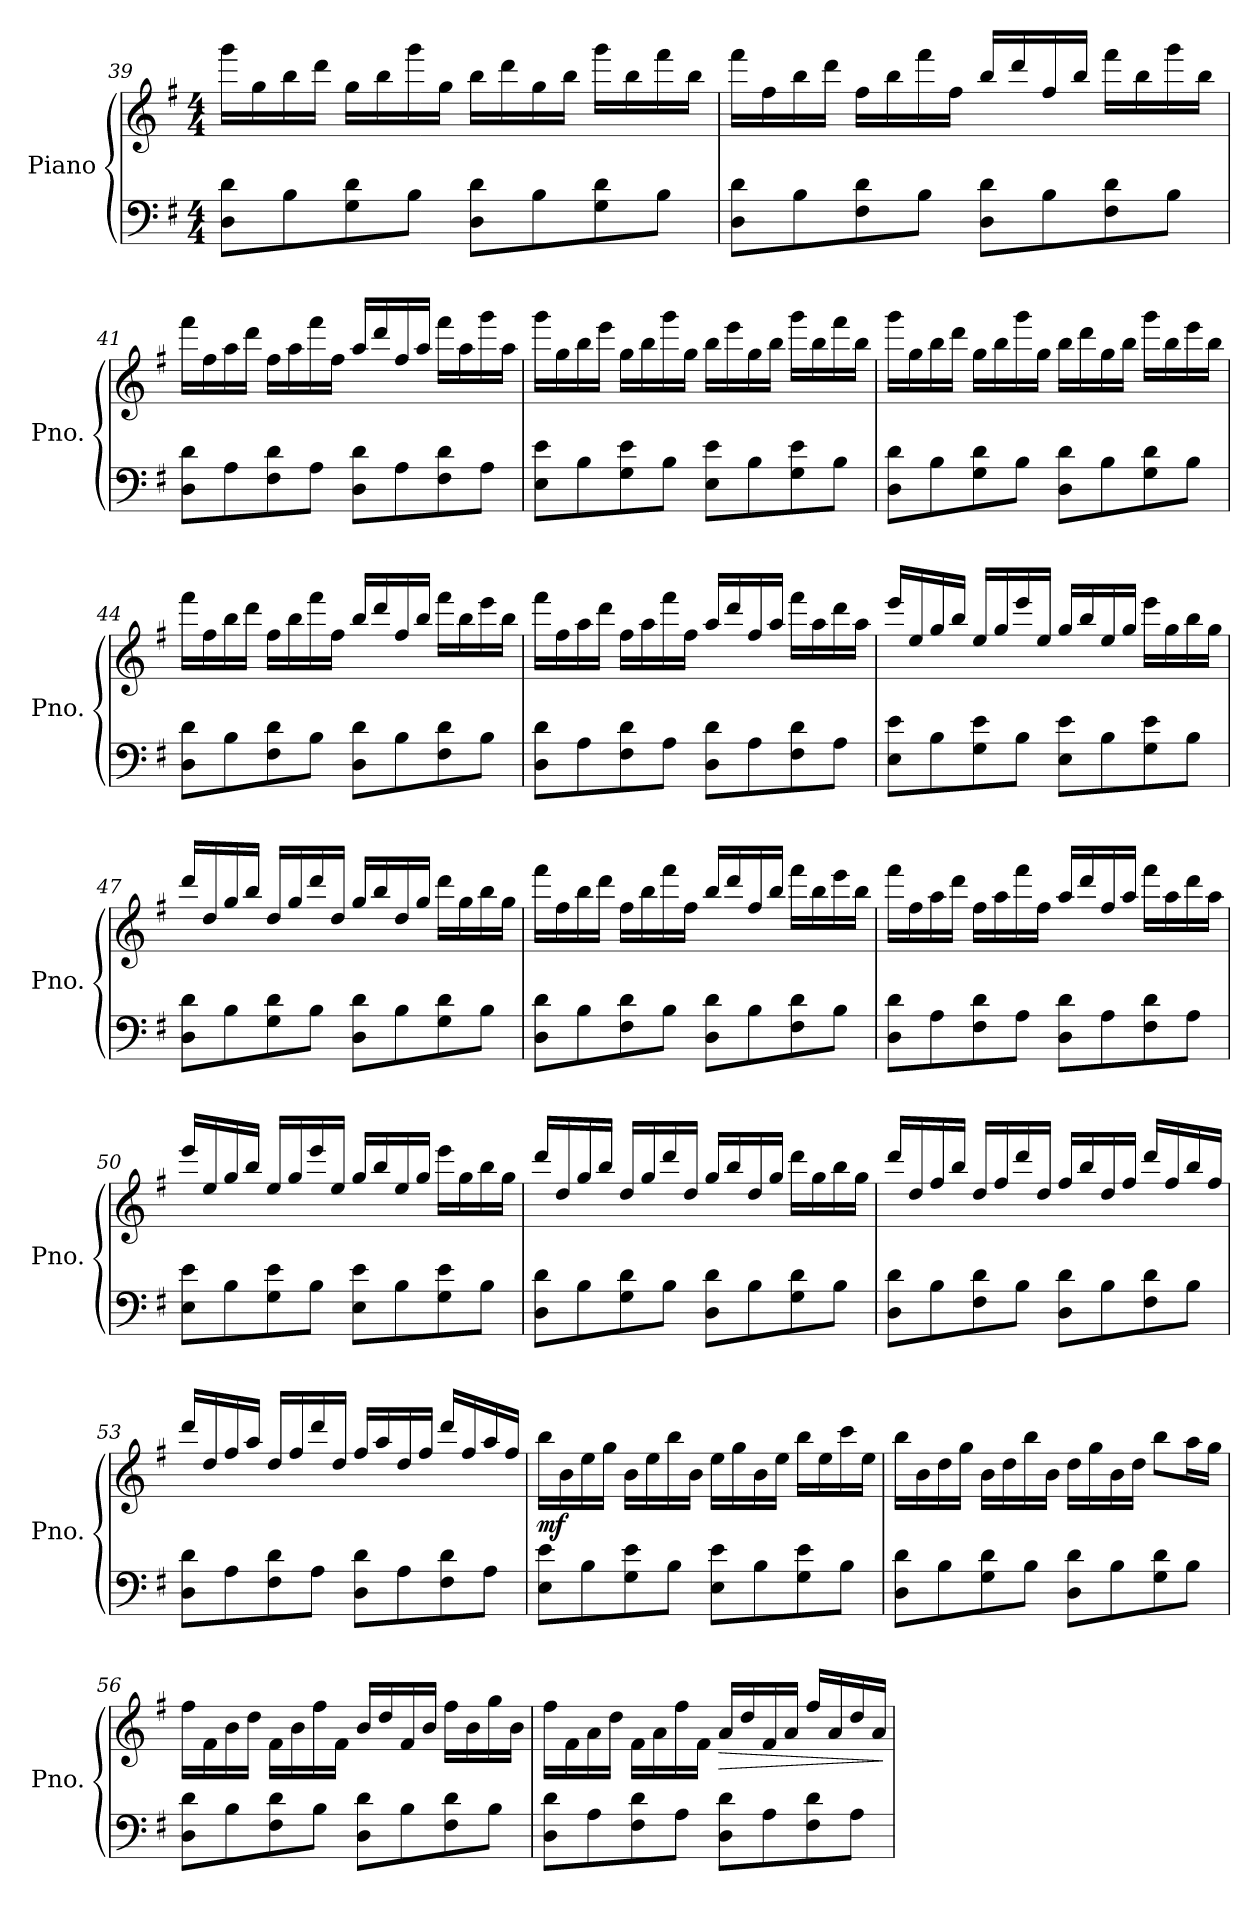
**kern	**kern	**dynam
*part1	*part1	*part1
*staff2	*staff1	*staff1/2
*I"Piano	*	*
*I'Pno.	*	*
!!LO:LB:g=z
*clefF4	*clefG2	*
*k[f#]	*k[f#]	*
*M4/4	*M4/4	*
=39	=39	=39
8D\ 8d\L	16ggg\LL	.
.	16gg\	.
8B\	16bb\	.
.	16ddd\JJ	.
8G\ 8d\	16gg\LL	.
.	16bb\	.
8B\J	16ggg\	.
.	16gg\JJ	.
8D\ 8d\L	16bb\LL	.
.	16ddd\	.
8B\	16gg\	.
.	16bb\JJ	.
8G\ 8d\	16ggg\LL	.
.	16bb\	.
8B\J	16fff#\	.
.	16bb\JJ	.
=40	=40	=40
8D\ 8d\L	16fff#\LL	.
.	16ff#\	.
8B\	16bb\	.
.	16ddd\JJ	.
8F#\ 8d\	16ff#\LL	.
.	16bb\	.
8B\J	16fff#\	.
.	16ff#\JJ	.
8D\ 8d\L	16bb/LL	.
.	16ddd/	.
8B\	16ff#/	.
.	16bb/JJ	.
8F#\ 8d\	16fff#\LL	.
.	16bb\	.
8B\J	16ggg\	.
.	16bb\JJ	.
!!LO:LB:g=z
=41	=41	=41
8D\ 8d\L	16fff#\LL	.
.	16ff#\	.
8A\	16aa\	.
.	16ddd\JJ	.
8F#\ 8d\	16ff#\LL	.
.	16aa\	.
8A\J	16fff#\	.
.	16ff#\JJ	.
8D\ 8d\L	16aa/LL	.
.	16ddd/	.
8A\	16ff#/	.
.	16aa/JJ	.
8F#\ 8d\	16fff#\LL	.
.	16aa\	.
8A\J	16ggg\	.
.	16aa\JJ	.
=42	=42	=42
8E\ 8e\L	16ggg\LL	.
.	16gg\	.
8B\	16bb\	.
.	16eee\JJ	.
8G\ 8e\	16gg\LL	.
.	16bb\	.
8B\J	16ggg\	.
.	16gg\JJ	.
8E\ 8e\L	16bb\LL	.
.	16eee\	.
8B\	16gg\	.
.	16bb\JJ	.
8G\ 8e\	16ggg\LL	.
.	16bb\	.
8B\J	16fff#\	.
.	16bb\JJ	.
!!LO:LB:g=z
=43	=43	=43
8D\ 8d\L	16ggg\LL	.
.	16gg\	.
8B\	16bb\	.
.	16ddd\JJ	.
8G\ 8d\	16gg\LL	.
.	16bb\	.
8B\J	16ggg\	.
.	16gg\JJ	.
8D\ 8d\L	16bb\LL	.
.	16ddd\	.
8B\	16gg\	.
.	16bb\JJ	.
8G\ 8d\	16ggg\LL	.
.	16bb\	.
8B\J	16eee\	.
.	16bb\JJ	.
=44	=44	=44
8D\ 8d\L	16fff#\LL	.
.	16ff#\	.
8B\	16bb\	.
.	16ddd\JJ	.
8F#\ 8d\	16ff#\LL	.
.	16bb\	.
8B\J	16fff#\	.
.	16ff#\JJ	.
8D\ 8d\L	16bb/LL	.
.	16ddd/	.
8B\	16ff#/	.
.	16bb/JJ	.
8F#\ 8d\	16fff#\LL	.
.	16bb\	.
8B\J	16eee\	.
.	16bb\JJ	.
!!LO:PB:g=z
=45	=45	=45
8D\ 8d\L	16fff#\LL	.
.	16ff#\	.
8A\	16aa\	.
.	16ddd\JJ	.
8F#\ 8d\	16ff#\LL	.
.	16aa\	.
8A\J	16fff#\	.
.	16ff#\JJ	.
8D\ 8d\L	16aa/LL	.
.	16ddd/	.
8A\	16ff#/	.
.	16aa/JJ	.
8F#\ 8d\	16fff#\LL	.
.	16aa\	.
8A\J	16ddd\	.
.	16aa\JJ	.
=46	=46	=46
8E\ 8e\L	16eee/LL	.
.	16ee/	.
8B\	16gg/	.
.	16bb/JJ	.
8G\ 8e\	16ee/LL	.
.	16gg/	.
8B\J	16eee/	.
.	16ee/JJ	.
8E\ 8e\L	16gg/LL	.
.	16bb/	.
8B\	16ee/	.
.	16gg/JJ	.
8G\ 8e\	16eee\LL	.
.	16gg\	.
8B\J	16bb\	.
.	16gg\JJ	.
!!LO:LB:g=z
=47	=47	=47
8D\ 8d\L	16ddd/LL	.
.	16dd/	.
8B\	16gg/	.
.	16bb/JJ	.
8G\ 8d\	16dd/LL	.
.	16gg/	.
8B\J	16ddd/	.
.	16dd/JJ	.
8D\ 8d\L	16gg/LL	.
.	16bb/	.
8B\	16dd/	.
.	16gg/JJ	.
8G\ 8d\	16ddd\LL	.
.	16gg\	.
8B\J	16bb\	.
.	16gg\JJ	.
=48	=48	=48
8D\ 8d\L	16fff#\LL	.
.	16ff#\	.
8B\	16bb\	.
.	16ddd\JJ	.
8F#\ 8d\	16ff#\LL	.
.	16bb\	.
8B\J	16fff#\	.
.	16ff#\JJ	.
8D\ 8d\L	16bb/LL	.
.	16ddd/	.
8B\	16ff#/	.
.	16bb/JJ	.
8F#\ 8d\	16fff#\LL	.
.	16bb\	.
8B\J	16eee\	.
.	16bb\JJ	.
!!LO:LB:g=z
=49	=49	=49
8D\ 8d\L	16fff#\LL	.
.	16ff#\	.
8A\	16aa\	.
.	16ddd\JJ	.
8F#\ 8d\	16ff#\LL	.
.	16aa\	.
8A\J	16fff#\	.
.	16ff#\JJ	.
8D\ 8d\L	16aa/LL	.
.	16ddd/	.
8A\	16ff#/	.
.	16aa/JJ	.
8F#\ 8d\	16fff#\LL	.
.	16aa\	.
8A\J	16ddd\	.
.	16aa\JJ	.
=50	=50	=50
8E\ 8e\L	16eee/LL	.
.	16ee/	.
8B\	16gg/	.
.	16bb/JJ	.
8G\ 8e\	16ee/LL	.
.	16gg/	.
8B\J	16eee/	.
.	16ee/JJ	.
8E\ 8e\L	16gg/LL	.
.	16bb/	.
8B\	16ee/	.
.	16gg/JJ	.
8G\ 8e\	16eee\LL	.
.	16gg\	.
8B\J	16bb\	.
.	16gg\JJ	.
!!LO:LB:g=z
=51	=51	=51
8D\ 8d\L	16ddd/LL	.
.	16dd/	.
8B\	16gg/	.
.	16bb/JJ	.
8G\ 8d\	16dd/LL	.
.	16gg/	.
8B\J	16ddd/	.
.	16dd/JJ	.
8D\ 8d\L	16gg/LL	.
.	16bb/	.
8B\	16dd/	.
.	16gg/JJ	.
8G\ 8d\	16ddd\LL	.
.	16gg\	.
8B\J	16bb\	.
.	16gg\JJ	.
=52	=52	=52
8D\ 8d\L	16ddd/LL	.
.	16dd/	.
8B\	16ff#/	.
.	16bb/JJ	.
8F#\ 8d\	16dd/LL	.
.	16ff#/	.
8B\J	16ddd/	.
.	16dd/JJ	.
8D\ 8d\L	16ff#/LL	.
.	16bb/	.
8B\	16dd/	.
.	16ff#/JJ	.
8F#\ 8d\	16ddd/LL	.
.	16ff#/	.
8B\J	16bb/	.
.	16ff#/JJ	.
!!LO:LB:g=z
=53	=53	=53
8D\ 8d\L	16ddd/LL	.
.	16dd/	.
8A\	16ff#/	.
.	16aa/JJ	.
8F#\ 8d\	16dd/LL	.
.	16ff#/	.
8A\J	16ddd/	.
.	16dd/JJ	.
8D\ 8d\L	16ff#/LL	.
.	16aa/	.
8A\	16dd/	.
.	16ff#/JJ	.
8F#\ 8d\	16ddd/LL	.
.	16ff#/	.
8A\J	16aa/	.
.	16ff#/JJ	.
=54	=54	=54
!	!	!LO:DY:b
8E\ 8e\L	16bb\LL	mf
.	16b\	.
8B\	16ee\	.
.	16gg\JJ	.
8G\ 8e\	16b\LL	.
.	16ee\	.
8B\J	16bb\	.
.	16b\JJ	.
8E\ 8e\L	16ee\LL	.
.	16gg\	.
8B\	16b\	.
.	16ee\JJ	.
8G\ 8e\	16bb\LL	.
.	16ee\	.
8B\J	16ccc\	.
.	16ee\JJ	.
!!LO:LB:g=z
=55	=55	=55
8D\ 8d\L	16bb\LL	.
.	16b\	.
8B\	16dd\	.
.	16gg\JJ	.
8G\ 8d\	16b\LL	.
.	16dd\	.
8B\J	16bb\	.
.	16b\JJ	.
8D\ 8d\L	16dd\LL	.
.	16gg\	.
8B\	16b\	.
.	16dd\JJ	.
8G\ 8d\	8bb\L	.
8B\J	16aa\L	.
.	16gg\JJ	.
=56	=56	=56
8D\ 8d\L	16ff#\LL	.
.	16f#\	.
8B\	16b\	.
.	16dd\JJ	.
8F#\ 8d\	16f#\LL	.
.	16b\	.
8B\J	16ff#\	.
.	16f#\JJ	.
8D\ 8d\L	16b/LL	.
.	16dd/	.
8B\	16f#/	.
.	16b/JJ	.
8F#\ 8d\	16ff#\LL	.
.	16b\	.
8B\J	16gg\	.
.	16b\JJ	.
!!LO:PB:g=z
=57	=57	=57
8D\ 8d\L	16ff#\LL	.
.	16f#\	.
8A\	16a\	.
.	16dd\JJ	.
8F#\ 8d\	16f#\LL	.
.	16a\	.
8A\J	16ff#\	.
.	16f#\JJ	.
!	!	!LO:HP:b
8D\ 8d\L	16a/LL	>
.	16dd/	.
8A\	16f#/	.
.	16a/JJ	.
8F#\ 8d\	16ff#/LL	.
.	16a/	.
8A\J	16dd/	.
.	16a/JJ	.
.	.	]
=	=	=
*-	*-	*-
